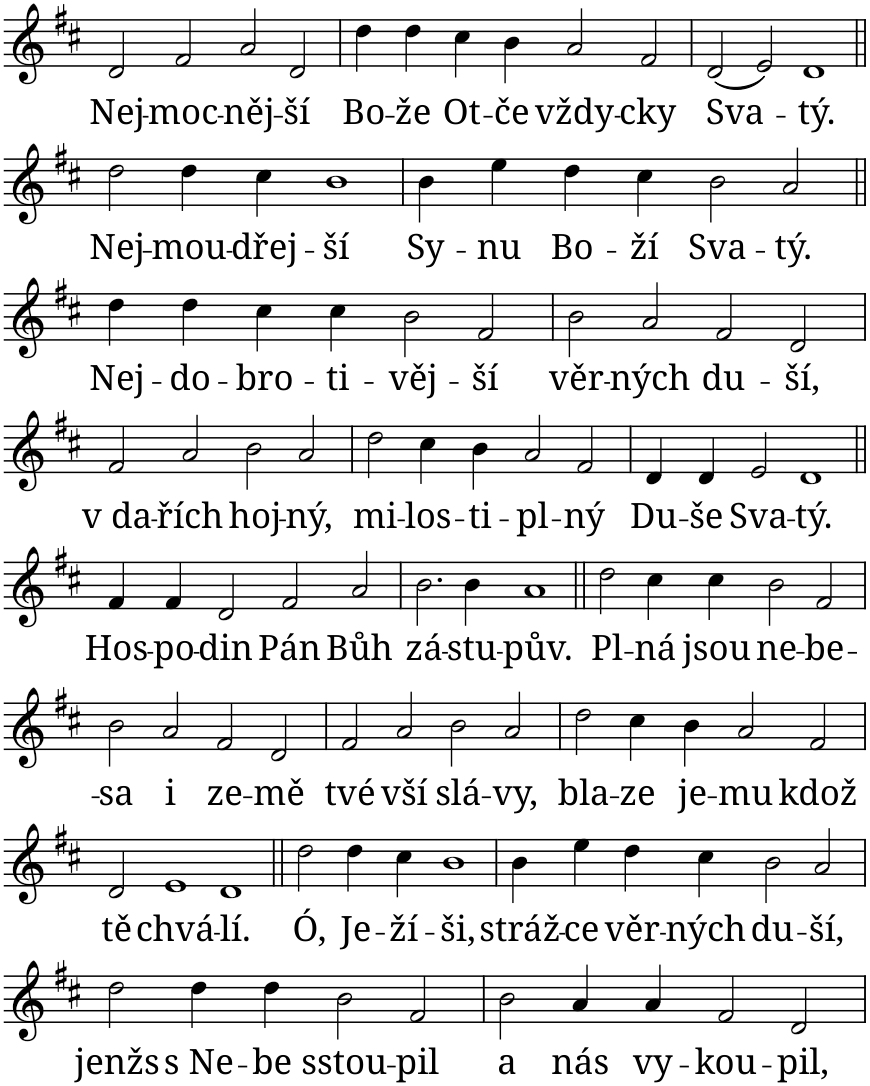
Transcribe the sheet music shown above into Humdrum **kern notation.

**kern	**text
*part1	*part1
*staff1	*staff1
*I"Piano	*
*I'Pno.	*
*clefG2	*
*k[f#c#]	*
*M7/1	*
=1	=1
!	!LO:LY:b
2d/	Nej-
!	!LO:LY:b
2f#/	-moc-
!	!LO:LY:b
2a/	-něj-
!	!LO:LY:b
2d/	ší
=2	=2
!	!LO:LY:b
4dd\	Bo-
!	!LO:LY:b
4dd\	-že
!	!LO:LY:b
4cc#\	Ot-
!	!LO:LY:b
4b\	-če
!	!LO:LY:b
2a/	vždy-
!	!LO:LY:b
2f#/	-cky
=3	=3
!	!LO:LY:b
(2d/	Sva-
2e/)	.
!	!LO:LY:b
1d	-tý.
!!LO:LB:g=z
=4||	=4||
!	!LO:LY:b
2dd\	Nej-
!	!LO:LY:b
4dd\	-mou-
!	!LO:LY:b
4cc#\	-dřej-
!	!LO:LY:b
1b	-ší
=5	=5
!	!LO:LY:b
4b\	Sy-
!	!LO:LY:b
4ee\	-nu
!	!LO:LY:b
4dd\	Bo-
!	!LO:LY:b
4cc#\	-ží
!	!LO:LY:b
2b\	Sva-
!	!LO:LY:b
2a/	-tý.
!!LO:LB:g=z
=6||	=6||
!	!LO:LY:b
4dd\	Nej-
!	!LO:LY:b
4dd\	-do-
!	!LO:LY:b
4cc#\	-bro-
!	!LO:LY:b
4cc#\	-ti-
!	!LO:LY:b
2b\	-věj-
!	!LO:LY:b
2f#/	-ší
=7	=7
!	!LO:LY:b
2b\	věr-
!	!LO:LY:b
2a/	-ných
!	!LO:LY:b
2f#/	du-
!	!LO:LY:b
2d/	-ší,
!!LO:LB:g=z
=8	=8
!	!LO:LY:b
2f#/	v da-
!	!LO:LY:b
2a/	-řích
!	!LO:LY:b
2b\	hoj-
!	!LO:LY:b
2a/	-ný,
=9	=9
!	!LO:LY:b
2dd\	mi-
!	!LO:LY:b
4cc#\	-los-
!	!LO:LY:b
4b\	-ti-
!	!LO:LY:b
2a/	-pl-
!	!LO:LY:b
2f#/	-ný
=10	=10
!	!LO:LY:b
4d/	Du-
!	!LO:LY:b
4d/	-še
!	!LO:LY:b
2e/	Sva-
!	!LO:LY:b
1d	-tý.
!!LO:LB:g=z
=11||	=11||
!	!LO:LY:b
4f#/	Hos-
!	!LO:LY:b
4f#/	-po-
!	!LO:LY:b
2d/	-din
!	!LO:LY:b
2f#/	Pán
!	!LO:LY:b
2a/	Bůh
=12	=12
!	!LO:LY:b
2.b\	zá-
!	!LO:LY:b
4b\	-stu-
!	!LO:LY:b
1a	-pův.
=13||	=13||
!	!LO:LY:b
2dd\	Pl-
!	!LO:LY:b
4cc#\	-ná
!	!LO:LY:b
4cc#\	jsou
!	!LO:LY:b
2b\	ne-
!	!LO:LY:b
2f#/	-be-
!!LO:LB:g=z
=14	=14
!	!LO:LY:b
2b\	-sa
!	!LO:LY:b
2a/	i
!	!LO:LY:b
2f#/	ze-
!	!LO:LY:b
2d/	-mě
=15	=15
!	!LO:LY:b
2f#/	tvé
!	!LO:LY:b
2a/	vší
!	!LO:LY:b
2b\	slá-
!	!LO:LY:b
2a/	-vy,
=16	=16
!	!LO:LY:b
2dd\	bla-
!	!LO:LY:b
4cc#\	-ze
!	!LO:LY:b
4b\	je-
!	!LO:LY:b
2a/	-mu
!	!LO:LY:b
2f#/	kdož
!!LO:LB:g=z
=17	=17
!	!LO:LY:b
2d/	tě
!	!LO:LY:b
1e	chvá-
!	!LO:LY:b
1d	-lí.
=18||	=18||
!	!LO:LY:b
2dd\	Ó,
!	!LO:LY:b
4dd\	Je-
!	!LO:LY:b
4cc#\	-ží-
!	!LO:LY:b
1b	-ši,
=19	=19
!	!LO:LY:b
4b\	stráž-
!	!LO:LY:b
4ee\	-ce
!	!LO:LY:b
4dd\	věr-
!	!LO:LY:b
4cc#\	-ných
!	!LO:LY:b
2b\	du-
!	!LO:LY:b
2a/	-ší,
!!LO:LB:g=z
=20	=20
!	!LO:LY:b
2dd\	jenžs
!	!LO:LY:b
4dd\	s Ne-
!	!LO:LY:b
4dd\	-be
!	!LO:LY:b
2b\	sstou-
!	!LO:LY:b
2f#/	-pil
=21	=21
!	!LO:LY:b
2b\	a
!	!LO:LY:b
4a/	nás
!	!LO:LY:b
4a/	vy-
!	!LO:LY:b
2f#/	-kou-
!	!LO:LY:b
2d/	-pil,
=	=
*-	*-
